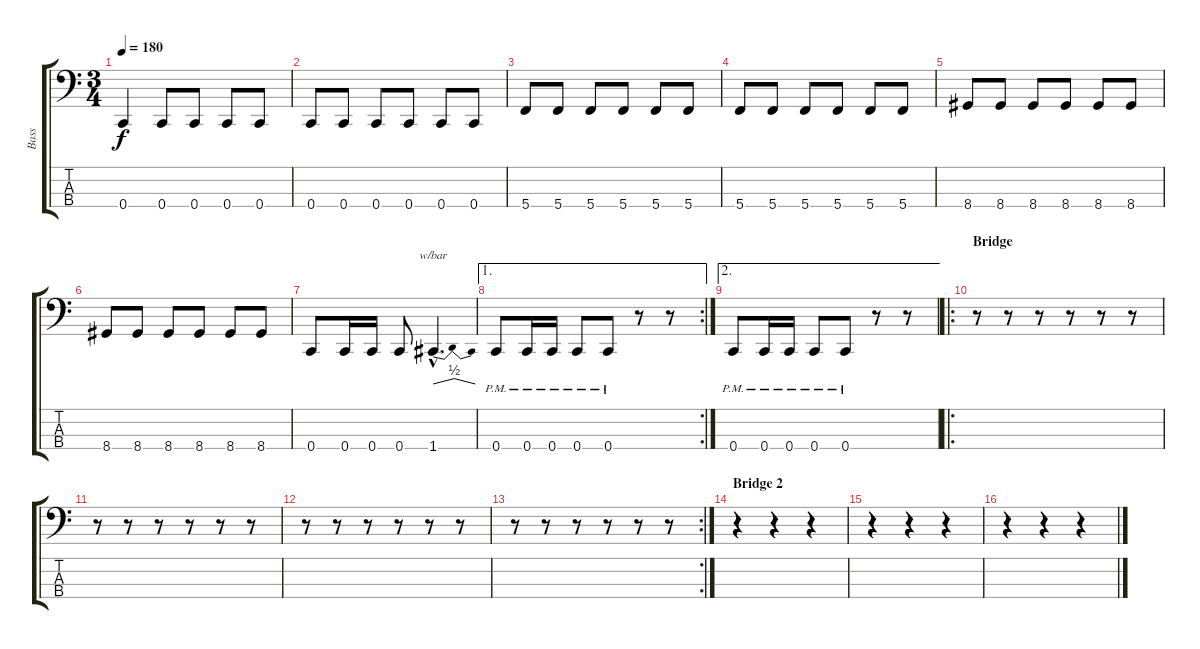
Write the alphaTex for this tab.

\track ("Bass" "Bass") {instrument electricbassfinger}
\staff {score tabs}
\tuning (F2 C2 G1 C1) {hide}
\ts (3 4)
\tempo 180
\clef f4
\ks c
0.4.4{dy f} 0.4.8 0.4.8 0.4.8 0.4.8 |
0.4.8 0.4.8 0.4.8 0.4.8 0.4.8 0.4.8 |
5.4.8 5.4.8 5.4.8 5.4.8 5.4.8 5.4.8 |
5.4.8 5.4.8 5.4.8 5.4.8 5.4.8 5.4.8 |
8.4.8 8.4.8 8.4.8 8.4.8 8.4.8 8.4.8 |
8.4.8 8.4.8 8.4.8 8.4.8 8.4.8 8.4.8 |
0.4.8 0.4.16 0.4.16 0.4.8 1.4{hac}.4{d tbe (dip default 0 0 30 2 60 0)} |
\ae 1
\rc 2
0.4{pm}.8 0.4{pm}.16 0.4{pm}.16 0.4{pm}.8 0.4{pm}.8 r.8 r.8 |
\ae 2
0.4{pm}.8 0.4{pm}.16 0.4{pm}.16 0.4{pm}.8 0.4{pm}.8 r.8 r.8 |
\ro
\section ("" "Bridge")
r.8 r.8 r.8 r.8 r.8 r.8 |
r.8 r.8 r.8 r.8 r.8 r.8 |
r.8 r.8 r.8 r.8 r.8 r.8 |
\rc 2
r.8 r.8 r.8 r.8 r.8 r.8 |
\section ("" "Bridge 2")
r.4 r.4 r.4 |
r.4 r.4 r.4 |
r.4 r.4 r.4
